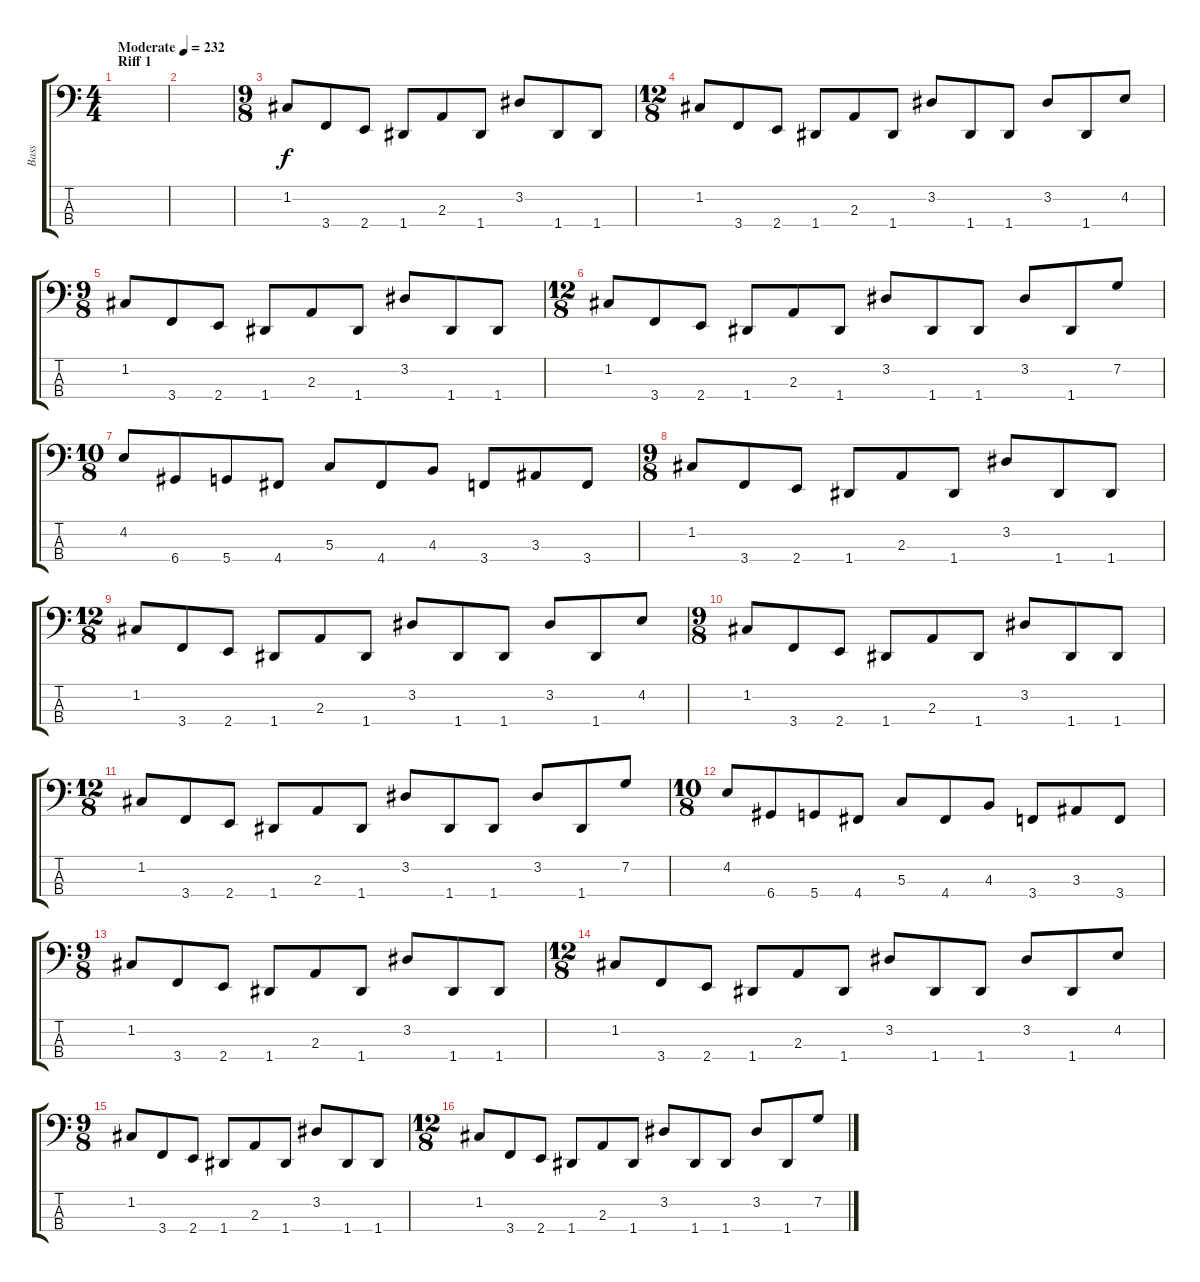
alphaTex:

\track ("Bass" "Bass") {instrument electricbassfinger}
\staff {score tabs}
\tuning (F2 C2 G1 D1) {hide}
\ts (4 4)
\section ("" "Riff 1")
\tempo (232 "Moderate")
\clef f4
\ks c
|
|
\ts (9 8)
1.2.8 3.4.8 2.4.8 1.4.8 2.3.8 1.4.8 3.2.8 1.4.8 1.4.8 |
\ts (12 8)
1.2.8 3.4.8 2.4.8 1.4.8 2.3.8 1.4.8 3.2.8 1.4.8 1.4.8 3.2.8 1.4.8 4.2.8 |
\ts (9 8)
1.2.8 3.4.8 2.4.8 1.4.8 2.3.8 1.4.8 3.2.8 1.4.8 1.4.8 |
\ts (12 8)
1.2.8 3.4.8 2.4.8 1.4.8 2.3.8 1.4.8 3.2.8 1.4.8 1.4.8 3.2.8 1.4.8 7.2.8 |
\ts (10 8)
4.2.8 6.4.8 5.4.8 4.4.8 5.3.8 4.4.8 4.3.8 3.4.8 3.3.8 3.4.8 |
\ts (9 8)
1.2.8 3.4.8 2.4.8 1.4.8 2.3.8 1.4.8 3.2.8 1.4.8 1.4.8 |
\ts (12 8)
1.2.8 3.4.8 2.4.8 1.4.8 2.3.8 1.4.8 3.2.8 1.4.8 1.4.8 3.2.8 1.4.8 4.2.8 |
\ts (9 8)
1.2.8 3.4.8 2.4.8 1.4.8 2.3.8 1.4.8 3.2.8 1.4.8 1.4.8 |
\ts (12 8)
1.2.8 3.4.8 2.4.8 1.4.8 2.3.8 1.4.8 3.2.8 1.4.8 1.4.8 3.2.8 1.4.8 7.2.8 |
\ts (10 8)
4.2.8 6.4.8 5.4.8 4.4.8 5.3.8 4.4.8 4.3.8 3.4.8 3.3.8 3.4.8 |
\ts (9 8)
1.2.8 3.4.8 2.4.8 1.4.8 2.3.8 1.4.8 3.2.8 1.4.8 1.4.8 |
\ts (12 8)
1.2.8 3.4.8 2.4.8 1.4.8 2.3.8 1.4.8 3.2.8 1.4.8 1.4.8 3.2.8 1.4.8 4.2.8 |
\ts (9 8)
1.2.8 3.4.8 2.4.8 1.4.8 2.3.8 1.4.8 3.2.8 1.4.8 1.4.8 |
\ts (12 8)
1.2.8 3.4.8 2.4.8 1.4.8 2.3.8 1.4.8 3.2.8 1.4.8 1.4.8 3.2.8 1.4.8 7.2.8
